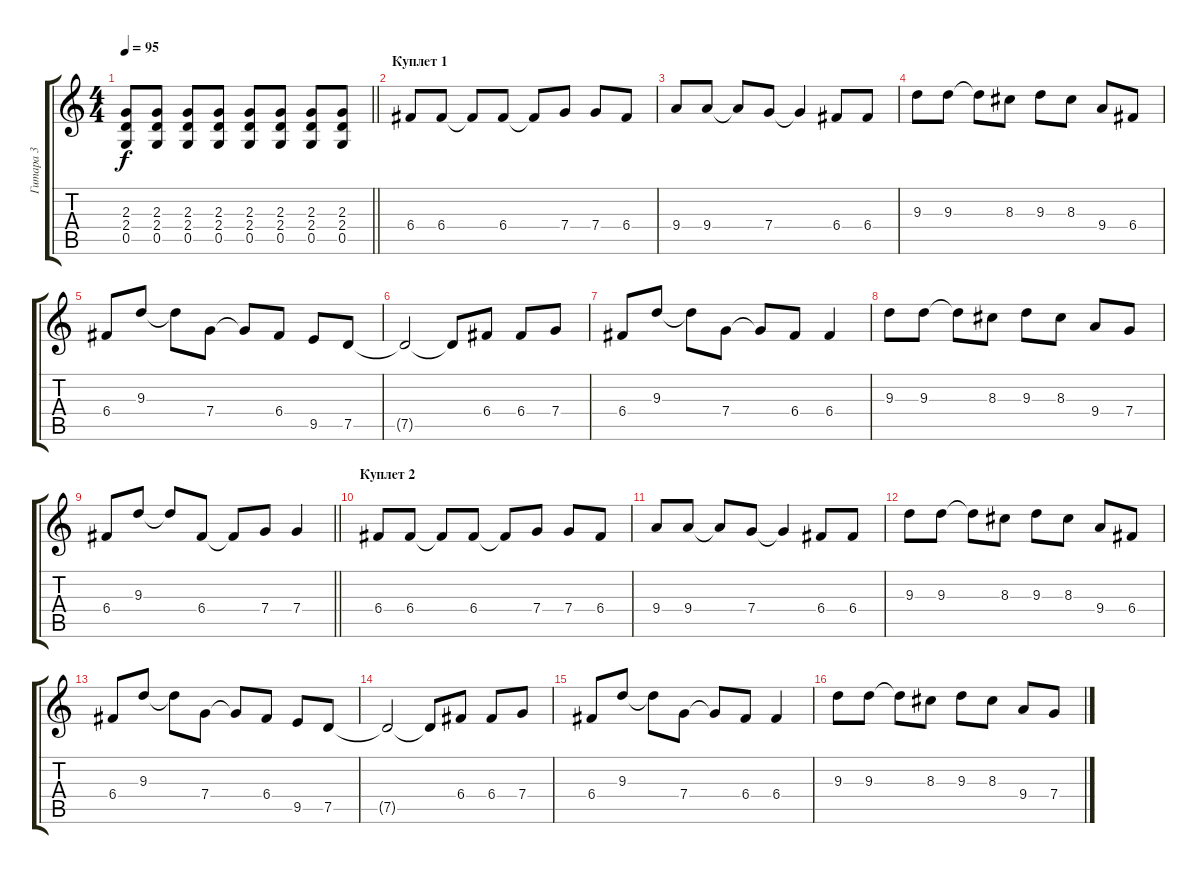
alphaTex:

\track ("Гитара 3" "Гитара 3") {instrument electricguitarclean}
\staff {score tabs}
\tuning (D4 A3 F3 C3 G2 D2) {hide}
\ts (4 4)
\tempo 95
\clef g2
\barLineRight lightlight
\ks c
(2.3 2.4 0.5).8{dy f} (2.3 2.4 0.5).8 (2.3 2.4 0.5).8 (2.3 2.4 0.5).8 (2.3 2.4 0.5).8 (2.3 2.4 0.5).8 (2.3 2.4 0.5).8 (2.3 2.4 0.5).8 |
\section ("" "Куплет 1")
6.4.8{volume 7 balance 4 instrument electricguitarclean} 6.4.8 6.4{t}.8 6.4.8 6.4{t}.8 7.4.8 7.4.8 6.4.8 |
9.4.8 9.4.8 9.4{t}.8 7.4.8 7.4{t}.4 6.4.8 6.4.8 |
9.3.8 9.3.8 9.3{t}.8 8.3.8 9.3.8 8.3.8 9.4.8 6.4.8 |
6.4.8 9.3.8 9.3{t}.8 7.4.8 7.4{t}.8 6.4.8 9.5.8 7.5.8 |
7.5{t}.2 7.5{t}.8 6.4.8 6.4.8 7.4.8 |
6.4.8 9.3.8 9.3{t}.8 7.4.8 7.4{t}.8 6.4.8 6.4.4 |
9.3.8 9.3.8 9.3{t}.8 8.3.8 9.3.8 8.3.8 9.4.8 7.4.8 |
\barLineRight lightlight
6.4.8 9.3.8 9.3{t}.8 6.4.8 6.4{t}.8 7.4.8 7.4.4 |
\section ("" "Куплет 2")
6.4.8 6.4.8 6.4{t}.8 6.4.8 6.4{t}.8 7.4.8 7.4.8 6.4.8 |
9.4.8 9.4.8 9.4{t}.8 7.4.8 7.4{t}.4 6.4.8 6.4.8 |
9.3.8 9.3.8 9.3{t}.8 8.3.8 9.3.8 8.3.8 9.4.8 6.4.8 |
6.4.8 9.3.8 9.3{t}.8 7.4.8 7.4{t}.8 6.4.8 9.5.8 7.5.8 |
7.5{t}.2 7.5{t}.8 6.4.8 6.4.8 7.4.8 |
6.4.8 9.3.8 9.3{t}.8 7.4.8 7.4{t}.8 6.4.8 6.4.4 |
9.3.8 9.3.8 9.3{t}.8 8.3.8 9.3.8 8.3.8 9.4.8 7.4.8
